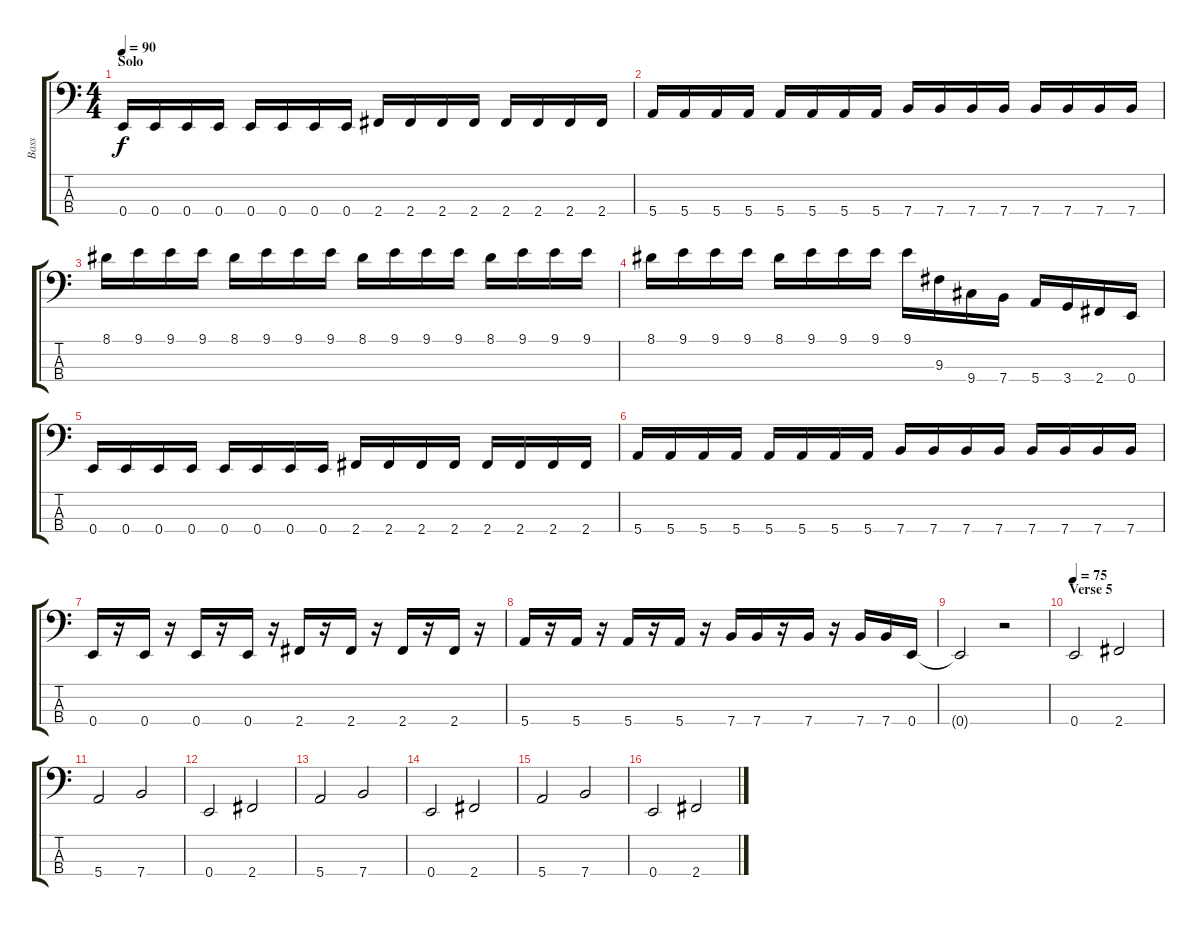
\track ("Bass" "Bass") {instrument electricbassfinger}
\staff {score tabs}
\tuning (G2 D2 A1 E1) {hide}
\ts (4 4)
\section ("" "Solo")
\tempo 90
\clef f4
\ks c
0.4.16{dy f} 0.4.16 0.4.16 0.4.16 0.4.16 0.4.16 0.4.16 0.4.16 2.4.16 2.4.16 2.4.16 2.4.16 2.4.16 2.4.16 2.4.16 2.4.16 |
5.4.16 5.4.16 5.4.16 5.4.16 5.4.16 5.4.16 5.4.16 5.4.16 7.4.16 7.4.16 7.4.16 7.4.16 7.4.16 7.4.16 7.4.16 7.4.16 |
8.1.16 9.1.16 9.1.16 9.1.16 8.1.16 9.1.16 9.1.16 9.1.16 8.1.16 9.1.16 9.1.16 9.1.16 8.1.16 9.1.16 9.1.16 9.1.16 |
8.1.16 9.1.16 9.1.16 9.1.16 8.1.16 9.1.16 9.1.16 9.1.16 9.1.16 9.3.16 9.4.16 7.4.16 5.4.16 3.4.16 2.4.16 0.4.16 |
0.4.16 0.4.16 0.4.16 0.4.16 0.4.16 0.4.16 0.4.16 0.4.16 2.4.16 2.4.16 2.4.16 2.4.16 2.4.16 2.4.16 2.4.16 2.4.16 |
5.4.16 5.4.16 5.4.16 5.4.16 5.4.16 5.4.16 5.4.16 5.4.16 7.4.16 7.4.16 7.4.16 7.4.16 7.4.16 7.4.16 7.4.16 7.4.16 |
0.4.16 r.16 0.4.16 r.16 0.4.16 r.16 0.4.16 r.16 2.4.16 r.16 2.4.16 r.16 2.4.16 r.16 2.4.16 r.16 |
5.4.16 r.16 5.4.16 r.16 5.4.16 r.16 5.4.16 r.16 7.4.16 7.4.16 r.16 7.4.16 r.16 7.4.16 7.4.16 0.4.16 |
0.4{t}.2 r.2 |
\section ("" "Verse 5")
\tempo 75
0.4.2 2.4.2 |
5.4.2 7.4.2 |
0.4.2 2.4.2 |
5.4.2 7.4.2 |
0.4.2 2.4.2 |
5.4.2 7.4.2 |
0.4.2 2.4.2
